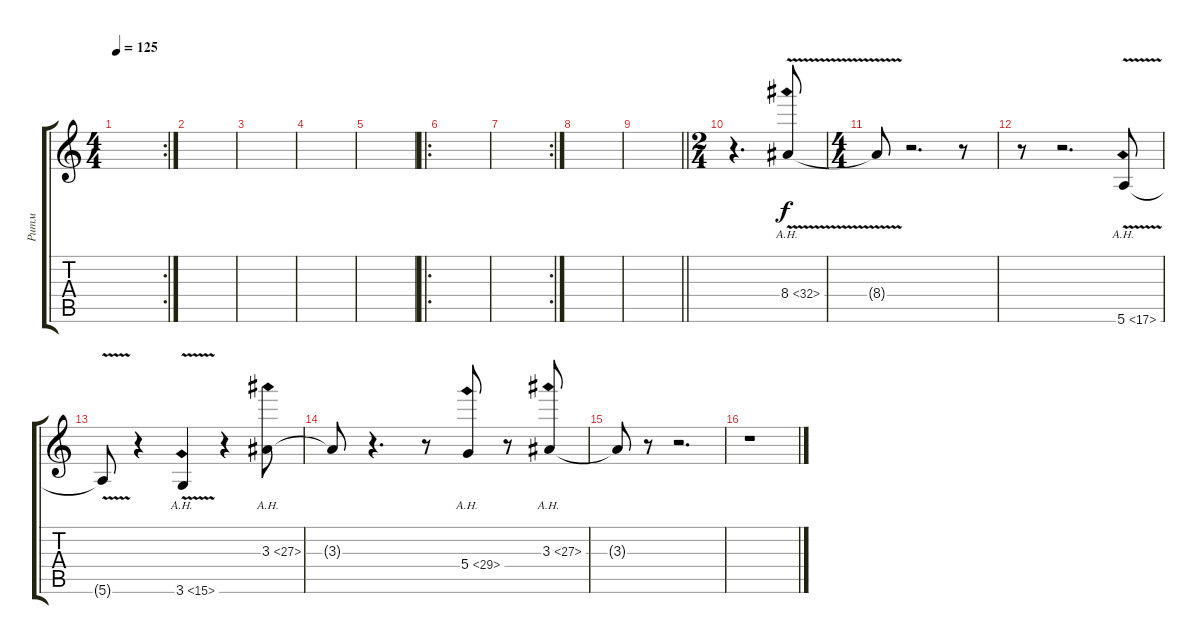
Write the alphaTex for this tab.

\track ("Ритм" "Ритм") {instrument distortionguitar}
\staff {score tabs}
\tuning (E4 B3 G3 D3 A2 E2) {hide}
\rc 2
\ts (4 4)
\tempo 125
\clef g2
\ks c
|
|
|
|
|
\ro
|
\rc 2
|
|
\barLineRight lightlight
|
\ts (2 4)
r.4{d volume 7} 8.4{ah 24 v}.8 |
\ts (4 4)
8.4{t}.8 r.2{d} r.8 |
r.8 r.2{d} 5.6{ah 12 v}.8 |
5.6{t}.8 r.4 3.6{ah 12 v}.4 r.4 3.3{ah 24}.8{beam Down} |
3.3{t}.8 r.4{d} r.8 5.4{ah 24}.8 r.8 3.3{ah 24}.8 |
3.3{t}.8 r.8 r.2{d} |
r.1
